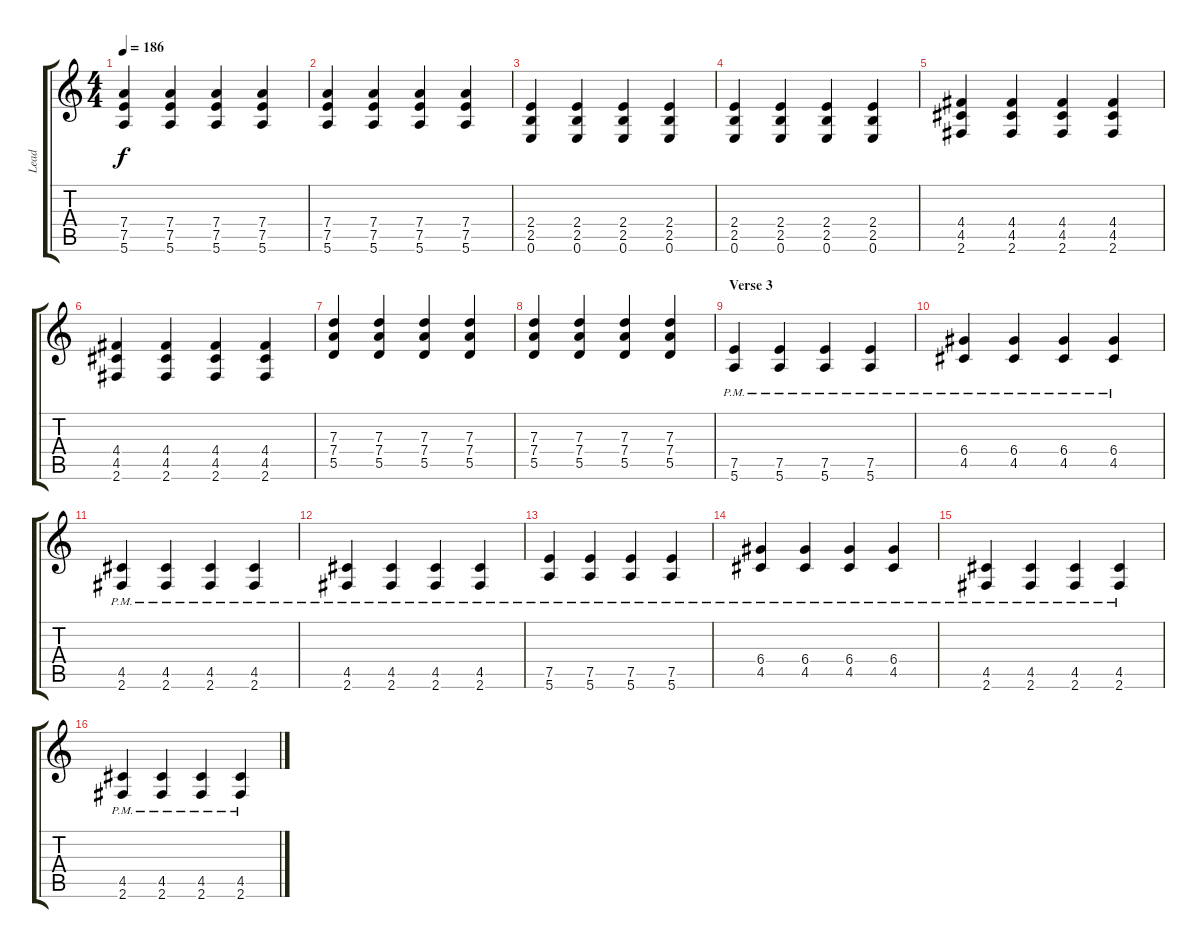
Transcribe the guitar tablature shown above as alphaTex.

\track ("Lead" "Lead") {instrument distortionguitar}
\staff {score tabs}
\tuning (E4 B3 G3 D3 A2 E2) {hide}
\ts (4 4)
\tempo 186
\clef g2
\ks c
(7.4 7.5 5.6).4{dy f} (7.4 7.5 5.6).4 (7.4 7.5 5.6).4 (7.4 7.5 5.6).4 |
(7.4 7.5 5.6).4 (7.4 7.5 5.6).4 (7.4 7.5 5.6).4 (7.4 7.5 5.6).4 |
(2.4 2.5 0.6).4 (2.4 2.5 0.6).4 (2.4 2.5 0.6).4 (2.4 2.5 0.6).4 |
(2.4 2.5 0.6).4 (2.4 2.5 0.6).4 (2.4 2.5 0.6).4 (2.4 2.5 0.6).4 |
(4.4 4.5 2.6).4 (4.4 4.5 2.6).4 (4.4 4.5 2.6).4 (4.4 4.5 2.6).4 |
(4.4 4.5 2.6).4 (4.4 4.5 2.6).4 (4.4 4.5 2.6).4 (4.4 4.5 2.6).4 |
(7.3 7.4 5.5).4 (7.3 7.4 5.5).4 (7.3 7.4 5.5).4 (7.3 7.4 5.5).4 |
(7.3 7.4 5.5).4 (7.3 7.4 5.5).4 (7.3 7.4 5.5).4 (7.3 7.4 5.5).4 |
\section ("" "Verse 3")
(7.5{pm} 5.6{pm}).4 (7.5{pm} 5.6{pm}).4 (7.5{pm} 5.6{pm}).4 (7.5{pm} 5.6{pm}).4 |
(6.4{pm} 4.5{pm}).4 (6.4{pm} 4.5{pm}).4 (6.4{pm} 4.5{pm}).4 (6.4{pm} 4.5{pm}).4 |
(4.5{pm} 2.6{pm}).4 (4.5{pm} 2.6{pm}).4 (4.5{pm} 2.6{pm}).4 (4.5{pm} 2.6{pm}).4 |
(4.5{pm} 2.6{pm}).4 (4.5{pm} 2.6{pm}).4 (4.5{pm} 2.6{pm}).4 (4.5{pm} 2.6{pm}).4 |
(7.5{pm} 5.6{pm}).4 (7.5{pm} 5.6{pm}).4 (7.5{pm} 5.6{pm}).4 (7.5{pm} 5.6{pm}).4 |
(6.4{pm} 4.5{pm}).4 (6.4{pm} 4.5{pm}).4 (6.4{pm} 4.5{pm}).4 (6.4{pm} 4.5{pm}).4 |
(4.5{pm} 2.6{pm}).4 (4.5{pm} 2.6{pm}).4 (4.5{pm} 2.6{pm}).4 (4.5{pm} 2.6{pm}).4 |
(4.5{pm} 2.6{pm}).4 (4.5{pm} 2.6{pm}).4 (4.5{pm} 2.6{pm}).4 (4.5{pm} 2.6{pm}).4
